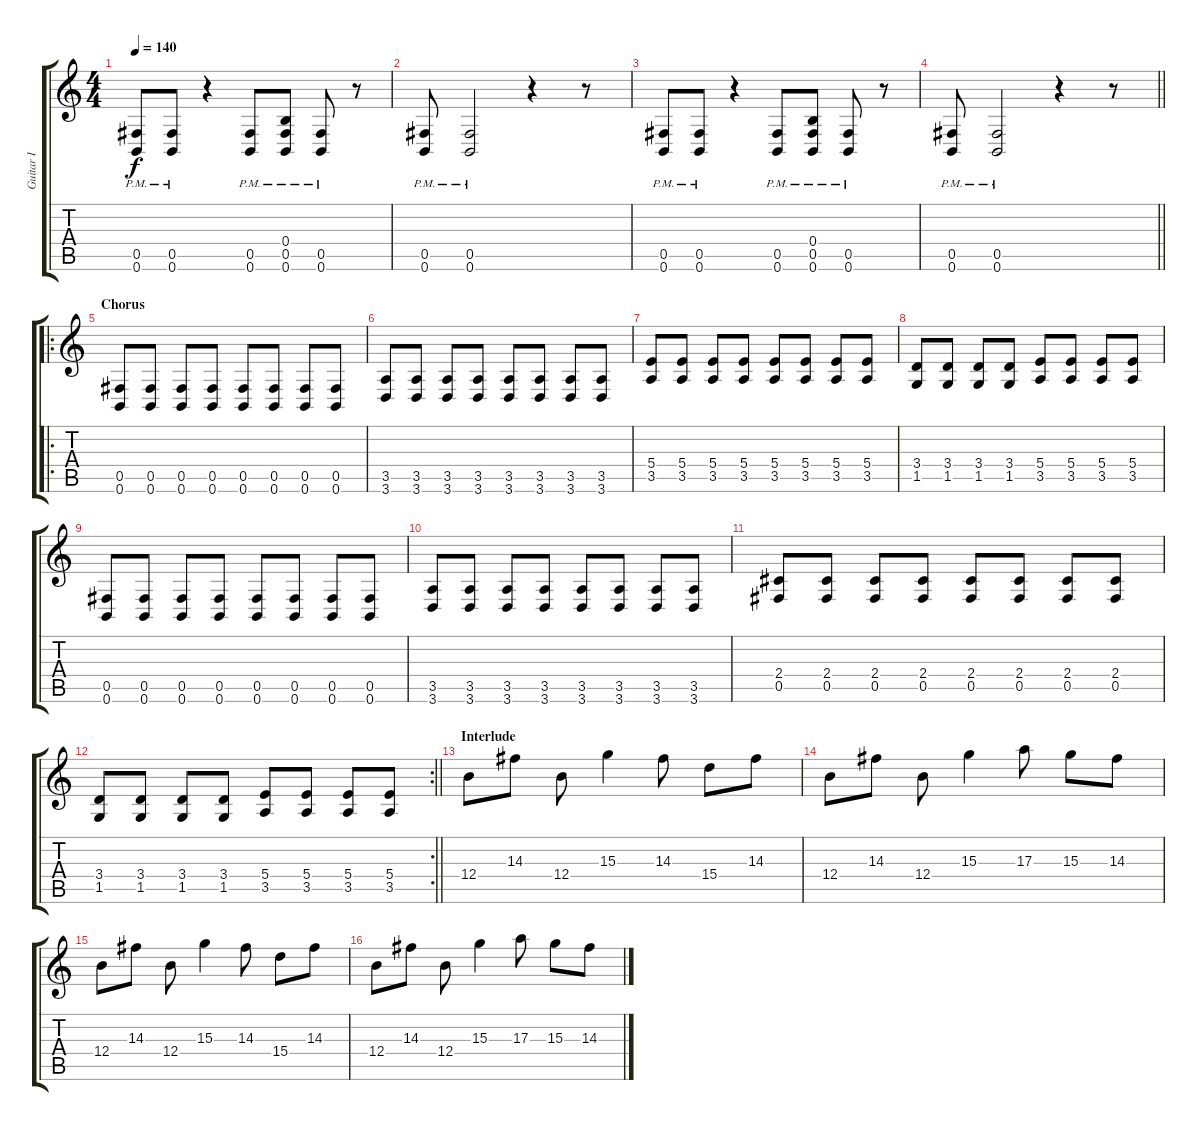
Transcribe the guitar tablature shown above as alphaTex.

\track ("Guitar I" "Guitar I") {instrument distortionguitar}
\staff {score tabs}
\tuning (Db4 Ab3 E3 B2 Gb2 B1) {hide}
\ts (4 4)
\tempo 140
\clef g2
\ks c
(0.5{pm} 0.6{pm}).8{dy f} (0.5{pm} 0.6{pm}).8 r.4 (0.5{pm} 0.6{pm}).8 (0.4{pm} 0.5{pm} 0.6{pm}).8 (0.5{pm} 0.6{pm}).8 r.8 |
(0.5{pm} 0.6{pm}).8 (0.5{pm} 0.6{pm}).2 r.4 r.8 |
(0.5{pm} 0.6{pm}).8 (0.5{pm} 0.6{pm}).8 r.4 (0.5{pm} 0.6{pm}).8 (0.4{pm} 0.5{pm} 0.6{pm}).8 (0.5{pm} 0.6{pm}).8 r.8 |
\barLineRight lightlight
(0.5{pm} 0.6{pm}).8 (0.5{pm} 0.6{pm}).2 r.4 r.8 |
\ro
\section ("" "Chorus")
(0.5 0.6).8 (0.5 0.6).8 (0.5 0.6).8 (0.5 0.6).8 (0.5 0.6).8 (0.5 0.6).8 (0.5 0.6).8 (0.5 0.6).8 |
(3.5 3.6).8 (3.5 3.6).8 (3.5 3.6).8 (3.5 3.6).8 (3.5 3.6).8 (3.5 3.6).8 (3.5 3.6).8 (3.5 3.6).8 |
(5.4 3.5).8 (5.4 3.5).8 (5.4 3.5).8 (5.4 3.5).8 (5.4 3.5).8 (5.4 3.5).8 (5.4 3.5).8 (5.4 3.5).8 |
(3.4 1.5).8 (3.4 1.5).8 (3.4 1.5).8 (3.4 1.5).8 (5.4 3.5).8 (5.4 3.5).8 (5.4 3.5).8 (5.4 3.5).8 |
(0.5 0.6).8 (0.5 0.6).8 (0.5 0.6).8 (0.5 0.6).8 (0.5 0.6).8 (0.5 0.6).8 (0.5 0.6).8 (0.5 0.6).8 |
(3.5 3.6).8 (3.5 3.6).8 (3.5 3.6).8 (3.5 3.6).8 (3.5 3.6).8 (3.5 3.6).8 (3.5 3.6).8 (3.5 3.6).8 |
(2.4 0.5).8 (2.4 0.5).8 (2.4 0.5).8 (2.4 0.5).8 (2.4 0.5).8 (2.4 0.5).8 (2.4 0.5).8 (2.4 0.5).8 |
\rc 2
\barLineRight lightlight
(3.4 1.5).8 (3.4 1.5).8 (3.4 1.5).8 (3.4 1.5).8 (5.4 3.5).8 (5.4 3.5).8 (5.4 3.5).8 (5.4 3.5).8 |
\section ("" "Interlude")
12.4.8 14.3.8 12.4.8 15.3.4 14.3.8 15.4.8 14.3.8 |
12.4.8 14.3.8 12.4.8 15.3.4 17.3.8 15.3.8 14.3.8 |
12.4.8 14.3.8 12.4.8 15.3.4 14.3.8 15.4.8 14.3.8 |
12.4.8 14.3.8 12.4.8 15.3.4 17.3.8 15.3.8 14.3.8
